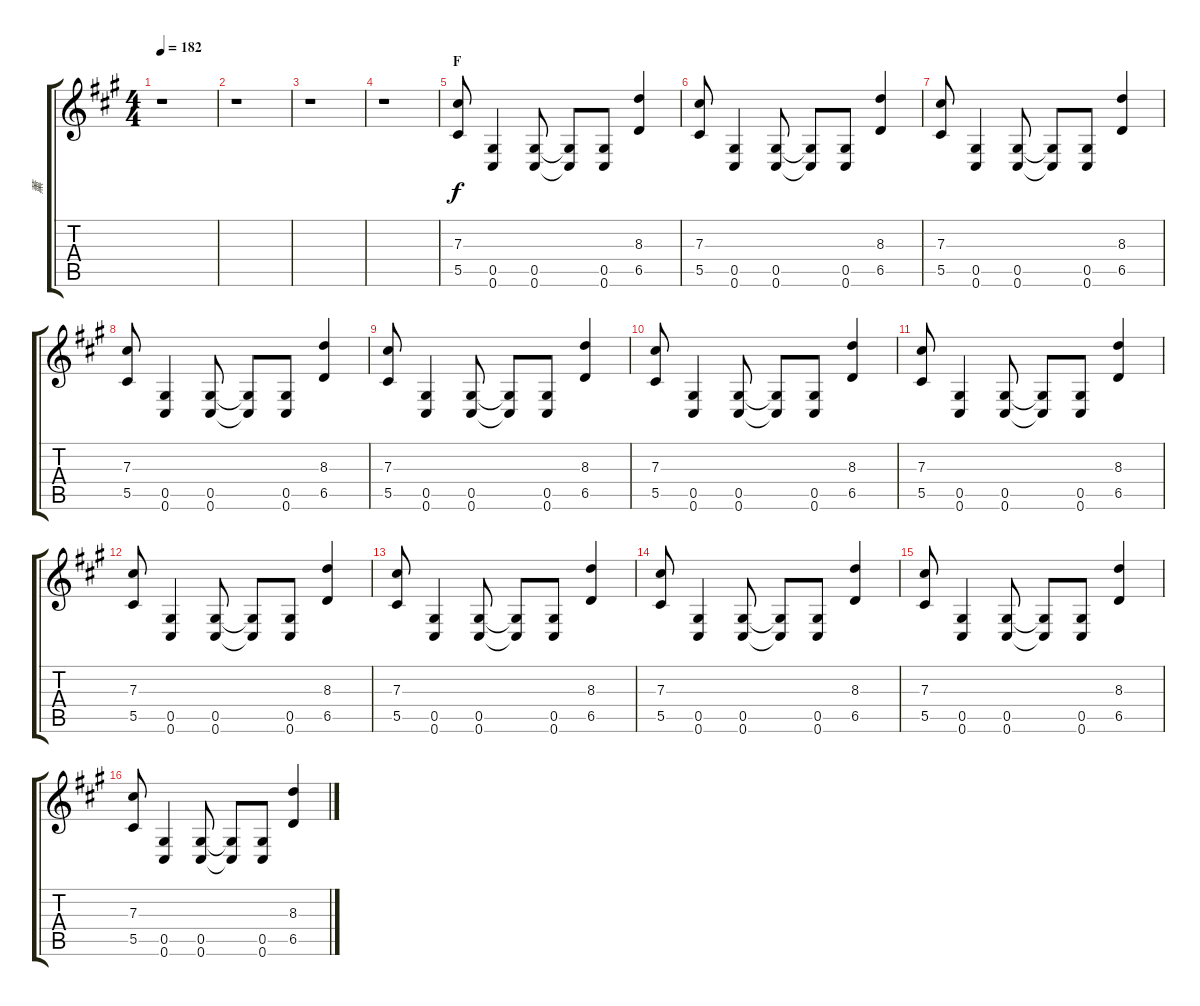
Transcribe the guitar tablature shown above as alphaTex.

\track ("薰" "薰") {instrument overdrivenguitar}
\staff {score tabs}
\tuning (Eb4 Bb3 Gb3 Db3 Ab2 Db2) {hide}
\ts (4 4)
\tempo 182
\clef g2
\ks a
r.1{dy f} |
r.1 |
r.1 |
r.1 |
\section ("" "F")
(7.3 5.5).8 (0.5 0.6).4 (0.5 0.6).8 (0.5{t} 0.6{t}).8 (0.5 0.6).8 (8.3 6.5).4 |
(7.3 5.5).8 (0.5 0.6).4 (0.5 0.6).8 (0.5{t} 0.6{t}).8 (0.5 0.6).8 (8.3 6.5).4 |
(7.3 5.5).8 (0.5 0.6).4 (0.5 0.6).8 (0.5{t} 0.6{t}).8 (0.5 0.6).8 (8.3 6.5).4 |
(7.3 5.5).8 (0.5 0.6).4 (0.5 0.6).8 (0.5{t} 0.6{t}).8 (0.5 0.6).8 (8.3 6.5).4 |
(7.3 5.5).8 (0.5 0.6).4 (0.5 0.6).8 (0.5{t} 0.6{t}).8 (0.5 0.6).8 (8.3 6.5).4 |
(7.3 5.5).8 (0.5 0.6).4 (0.5 0.6).8 (0.5{t} 0.6{t}).8 (0.5 0.6).8 (8.3 6.5).4 |
(7.3 5.5).8 (0.5 0.6).4 (0.5 0.6).8 (0.5{t} 0.6{t}).8 (0.5 0.6).8 (8.3 6.5).4 |
(7.3 5.5).8 (0.5 0.6).4 (0.5 0.6).8 (0.5{t} 0.6{t}).8 (0.5 0.6).8 (8.3 6.5).4 |
(7.3 5.5).8 (0.5 0.6).4 (0.5 0.6).8 (0.5{t} 0.6{t}).8 (0.5 0.6).8 (8.3 6.5).4 |
(7.3 5.5).8 (0.5 0.6).4 (0.5 0.6).8 (0.5{t} 0.6{t}).8 (0.5 0.6).8 (8.3 6.5).4 |
(7.3 5.5).8 (0.5 0.6).4 (0.5 0.6).8 (0.5{t} 0.6{t}).8 (0.5 0.6).8 (8.3 6.5).4 |
(7.3 5.5).8 (0.5 0.6).4 (0.5 0.6).8 (0.5{t} 0.6{t}).8 (0.5 0.6).8 (8.3 6.5).4
